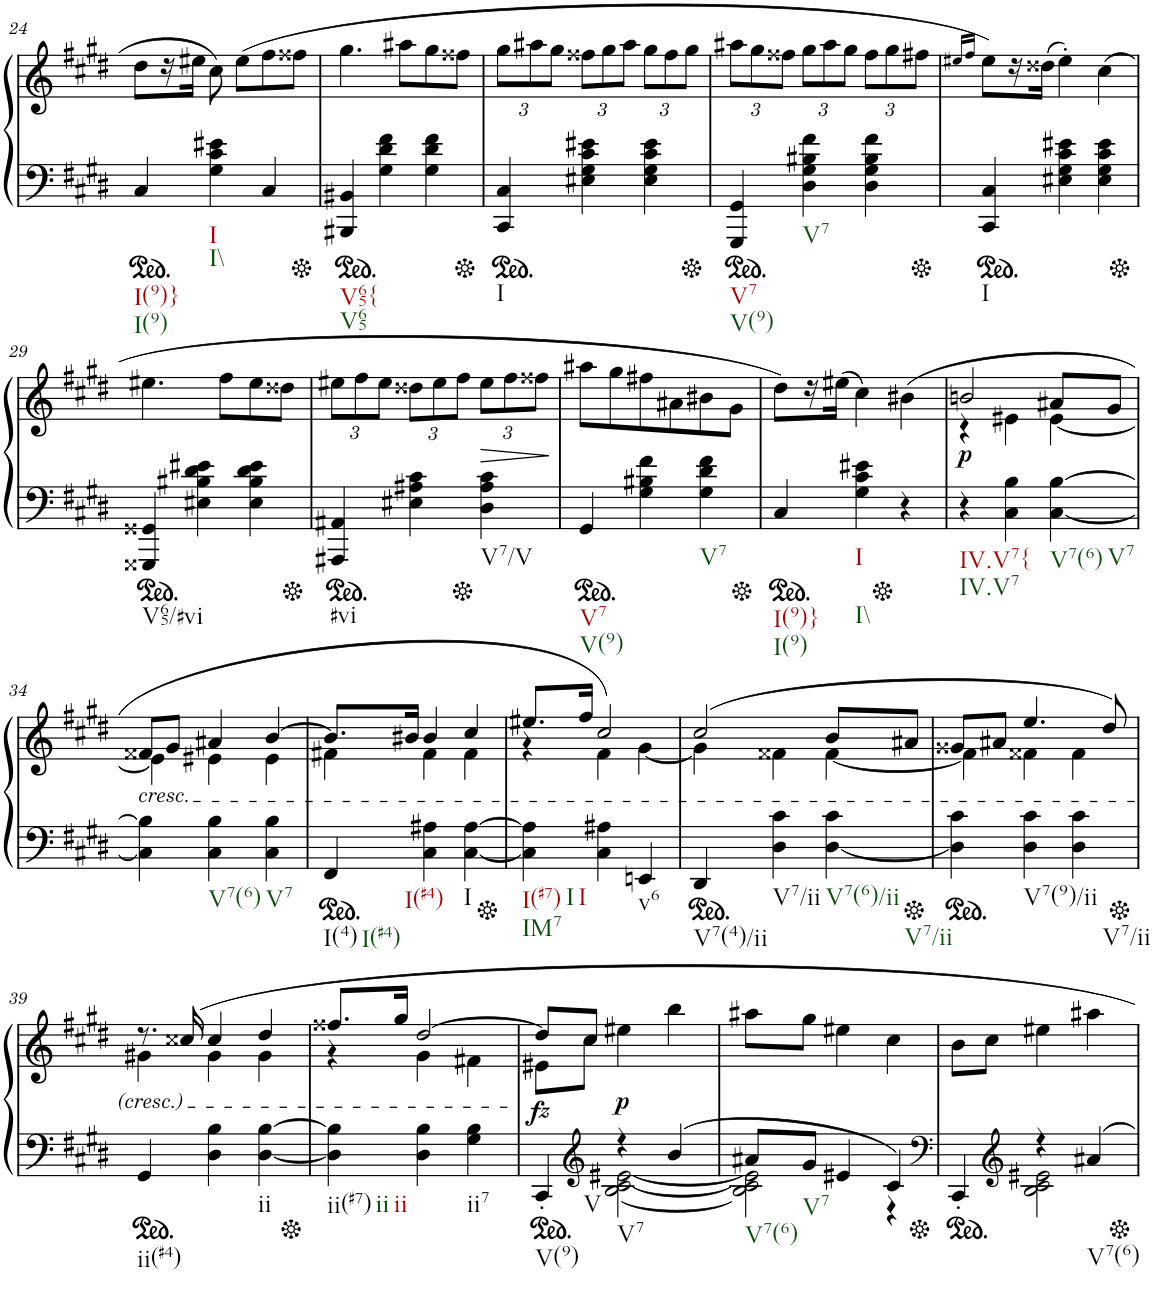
**kern	**kern	**dynam
*part2	*part1	*part1
*staff2	*staff1	*staff1
*I"Piano	*I"Piano	*
*I'Pno	*I'Pno	*
!!LO:PB:g=z
*clefF4	*clefG2	*
*k[f#c#g#d#]	*k[f#c#g#d#]	*
*c#:	*c#:	*
*M3/4	*M3/4	*
*ped	*	*
=24	=24	=24
!LO:TX:b:t=I(9)}	!	!
!LO:TX:b:t=I(9)	!	!
4C#/	8dd#\L	.
.	16r	.
.	16ee#X\JJ	.
!LO:TX:b:t=I	!	!
!LO:TX:b:t=I\\	!	!
4G#\ 4c#\ 4e#X\	8cc#\	.
.	(8ee#\L	.
4C#/	8ff#\	.
.	8ff##X\J	.
=25	=25	=25
*Xped	*	*
*ped	*	*
!LO:TX:b:t=V65{	!	!
!LO:TX:b:t=V65	!	!
4BBB#X/ 4BB#X/	4.gg#\	.
4G#\ 4d#\ 4f#\	.	.
.	8aa#X\L	.
4G#\ 4d#\ 4f#\	8gg#\	.
.	8ff##X\J	.
=26	=26	=26
*Xped	*	*
*ped	*	*
*	*Xbrackettup	*
!LO:TX:b:t=I	!	!
4CC#/ 4C#/	12gg#\L	.
.	12aa#X\	.
.	12gg#\J	.
4E#X\ 4G#\ 4c#\ 4e#X\	12ff##X\L	.
.	12gg#\	.
.	12aa#\J	.
4E#\ 4G#\ 4c#\ 4e#\	12gg#\L	.
.	12ff##\	.
.	12gg#\J	.
=27	=27	=27
*Xped	*	*
*ped	*	*
!LO:TX:b:t=V7	!	!
!LO:TX:b:t=V(9)	!	!
4GGG#/ 4GG#/	12aa#X\L	.
.	12gg#\	.
.	12ff##X\J	.
!LO:TX:b:t=V7	!	!
4D#\ 4G#\ 4B#X\ 4f#\	12gg#\L	.
.	12aa#\	.
.	12gg#\J	.
4D#\ 4G#\ 4B#\ 4f#\	12ff##\L	.
.	12gg#\	.
.	12ff#X\J	.
=28	=28	=28
.	16qee#X/LL	.
.	16qff#/JJ	.
*Xped	*	*
*ped	*	*
!LO:TX:b:t=I	!	!
4CC#/ 4C#/	8ee#\L)	.
.	16r	.
.	(16dd##X\JJ	.
4E#X\ 4G#\ 4c#\ 4e#X\	4ee#'\)	.
4E#\ 4G#\ 4c#\ 4e#\	(4cc#\	.
!!LO:LB:g=z
=29	=29	=29
*Xped	*	*
*ped	*	*
!LO:TX:b:t=V65/#vi	!	!
4GGG##X/ 4GG##X/	4.ee#X\	.
4E#X\ 4B#X\ 4d#\ 4e#X\	.	.
.	8ff#\L	.
4E#\ 4B#\ 4d#\ 4e#\	8ee#\	.
.	8dd##X\J	.
=30	=30	=30
*Xped	*	*
*ped	*	*
!LO:TX:b:t=#vi	!	!
4AAA#X/ 4AA#X/	12ee#X\L	.
.	12ff#\	.
.	12ee#\J	.
4E#X\ 4A#X\ 4c#\	12dd##X\L	.
.	12ee#\	.
.	12ff#\J	.
*Xped	*	*
!LO:TX:b:t=V7/V	!	!
!	!	!LO:HP:b
4D#\ 4A#\ 4c#\	12ee#\L	>
.	12ff#\	.
.	12ff##X\J	.
.	.	]
=31	=31	=31
*ped	*	*
!LO:TX:b:t=V7	!	!
!LO:TX:b:t=V(9)	!	!
4GG#/	8aa#X\L	.
.	8gg#\	.
4G#\ 4B#X\ 4f#\	8ff#X\	.
.	8a#X\	.
!LO:TX:b:t=V7	!	!
4G#\ 4d#\ 4f#\	8b#X\	.
.	8g#\J	.
=32	=32	=32
*Xped	*	*
*ped	*	*
!LO:TX:b:t=I(9)}	!	!
!LO:TX:b:t=I(9)	!	!
4C#/	8dd#\L)	.
.	16r	.
.	(16ee#X\JJ	.
!LO:TX:b:t=I	!	!
!LO:TX:b:t=I\\	!	!
4G#\ 4c#\ 4e#X\	4cc#\)	.
*Xped	*	*
4r	(4b#X\	.
=33	=33	=33
*	*^	*
!LO:TX:b:t=IV.V7{	!	!	!
!LO:TX:b:t=IV.V7	!	!	!
!	!	!	!LO:DY:b
4r	2bn/	4r	p
4C#\ 4B\	.	4e#X\	.
!LO:TX:b:t=V7(6)	!	!	!
!LO:TX:b:t=V7	!	!	!
[4C#\ [4B\	8a#X/L	[4e#\	.
.	8g#/J	.	.
!!LO:LB:g=z	!!
=34	=34	=34	=34
!	!LO:TX:b:i:t=cresc.	!	!
4C#\] 4B\]	8f##X/L	4e#\]	.
.	8g#/J	.	.
!LO:TX:b:t=V7(6)	!	!	!
4C#\ 4B\	4a#X/	4e#X\	.
!LO:TX:b:t=V7	!	!	!
4C#\ 4B\	[4b/	4e#\	.
=35	=35	=35	=35
*ped	*	*	*
!LO:TX:b:t=I(4)	!	!	!
!LO:TX:b:t=I(#4)	!	!	!
!LO:TX:b:t=I(#4)	!	!	!
4FF#/	8.b/L]	4f#X\	.
.	16b#X/Jk	.	.
4C#\ 4A#X\	4b#/	4f#\	.
!LO:TX:b:t=I	!	!	!
[4C#\ [4A#\	4cc#/	4f#\	.
=36	=36	=36	=36
*Xped	*	*	*
!LO:TX:b:t=I(#7)	!	!	!
!LO:TX:b:t=IM7	!	!	!
!LO:TX:b:t=I	!	!	!
!LO:TX:b:t=I	!	!	!
4C#\] 4A#\]	8.ee#X/L	4r	.
.	16ff#/Jk	.	.
4C#\ 4A#X\	2cc#/)	4f#\	.
!LO:TX:b:t=v6	!	!	!
4EEn/	.	[4g#\	.
=37	=37	=37	=37
*ped	*	*	*
!LO:TX:b:t=V7(4)/ii	!	!	!
4DD#/	(2cc#/	4g#\]	.
!LO:TX:b:t=V7/ii	!	!	!
4D#\ 4c#\	.	4f##X\	.
!LO:TX:b:t=V7(6)/ii	!	!	!
!LO:TX:b:t=V7/ii	!	!	!
[4D#\ 4c#\	8b/L	[4f##\	.
.	8a#X/J	.	.
=38	=38	=38	=38
*Xped	*	*	*
*ped	*	*	*
4D#\] 4c#\	8g##X/L	4f##\]	.
.	8a#X/J	.	.
!LO:TX:b:t=V7(9)/ii	!	!	!
4D#\ 4c#\	4.ee/	4f##X\	.
!LO:TX:b:t=V7/ii	!	!	!
4D#\ 4c#\	.	4f##\	.
.	8dd#/)	.	.
!!LO:LB:g=z	!!
=39	=39	=39	=39
*Xped	*	*	*
*ped	*	*	*
!LO:TX:b:t=ii(#4)	!	!	!
4GG#/	8.r	4g#X\	.
.	16cc##X/	.	.
4D#\ 4B\	4cc##/	4g#\	.
!LO:TX:b:t=ii	!	!	!
[4D#\ [4B\	4dd#/	4g#\	.
=40	=40	=40	=40
*Xped	*	*	*
!LO:TX:b:t=ii(#7)	!	!	!
!LO:TX:b:t=ii	!	!	!
!LO:TX:b:t=ii	!	!	!
4D#\] 4B\]	8.ff##X/L	4r	.
.	16gg#/Jk	.	.
4D#\ 4B\	[2dd#/	4g#\	.
!LO:TX:b:t=ii7	!	!	!
4G#\ 4B\	.	4f#X\	.
=41	=41	=41	=41
*ped	*	*	*
*^	*	*	*
!LO:TX:b:t=V(9)	!	!	!	!
!LO:TX:b:t=V	!	!	!	!
!	!	!	!	!LO:DY:b
4CC#'/	4ryy	8dd#/L]	8e#X\L	fz
.	.	8cc#/J	8cc#\J	.
*clefG2	*	*	*	*
!LO:TX:b:t=V7	!	!	!	!
!	!	!	!	!LO:DY:b
4r	[2B\ [2c#\ [2e#X\	4ee#X\	2ryy	p
(4b/	.	4bb\	.	.
*	*	*v	*v	*
=42	=42	=42	=42
!LO:TX:b:t=V7(6)	!	!	!
8a#X/L	2B\] 2c#\] 2e#\]	8aa#X\L	.
!LO:TX:b:t=V7	!	!	!
8g#/J	.	8gg#\J	.
4e#X/	.	4ee#X\	.
4c#/)	4r	4cc#\	.
=43	=43	=43	=43
*clefF4	*	*	*
*Xped	*	*	*
*ped	*	*	*
4CC#'/	4ryy	8b\L	.
.	.	8cc#\J	.
*clefG2	*	*	*
4r	2B\ 2c#\ 2e#X\	4ee#X\	.
!LO:TX:b:t=V7(6)	!	!	!
4a#X/	.	4aa#X\	.
*v	*v	*	*
*Xped	*	*
=	=	=
*-	*-	*-
